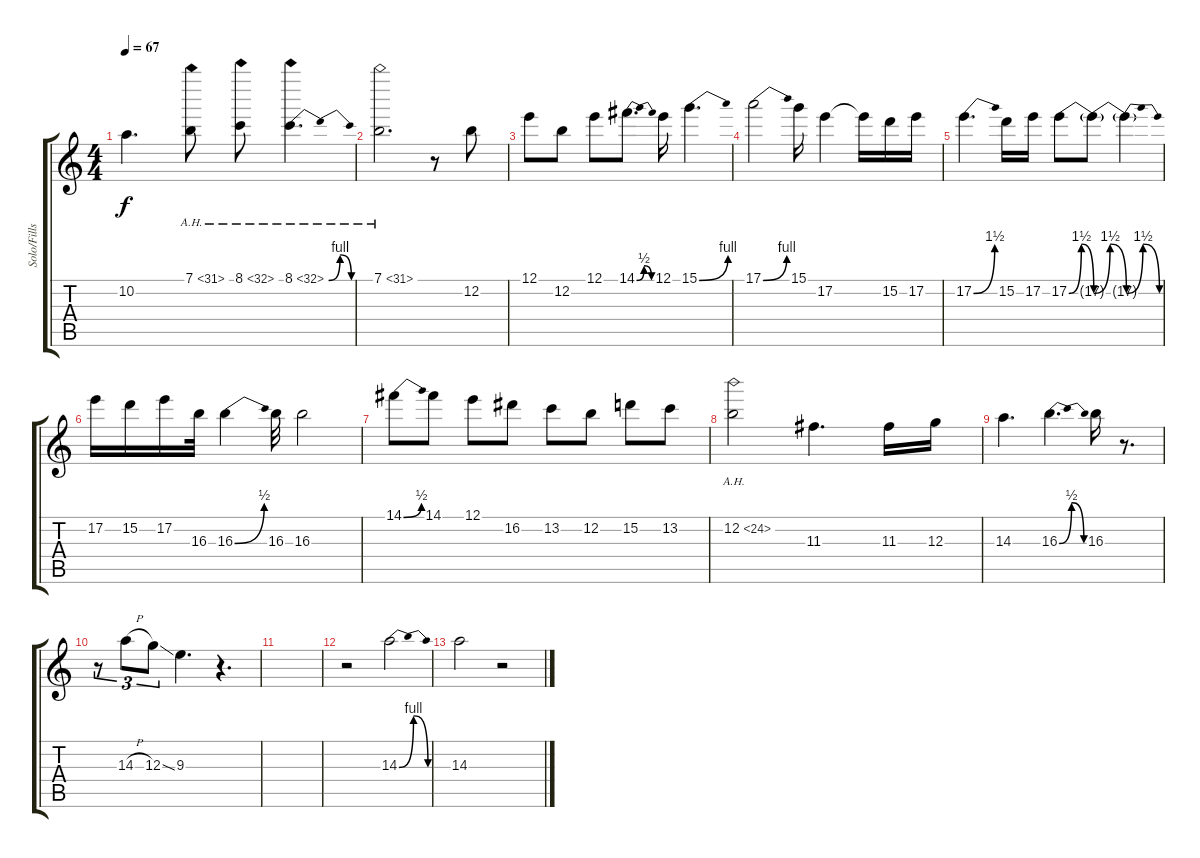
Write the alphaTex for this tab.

\track ("Solo/Fills" "Solo/Fills") {instrument distortionguitar}
\staff {score tabs}
\tuning (E4 B3 G3 D3 A2 E2) {hide}
\ts (4 4)
\tempo 67
\clef g2
\ks c
10.2.4{d dy f} 7.1{ah 24}.8 8.1{ah 24}.8 8.1{be (bendrelease 0 0 15 4 45 4 60 0) ah 24}.4{d} |
7.1{ah 24}.2{d} r.8 12.2.8 |
12.1.8 12.2.8 12.1.8 14.1{be (bendrelease 0 0 15 2 30 2 60 0)}.8{d} 12.1.16 15.1{be (bend 0 0 60 4)}.4{d} |
17.1{be (bend 0 0 60 4)}.2 15.1.16 17.2.4 17.2{t}.16 15.2.16 17.2.16 |
17.2{be (bend 0 0 60 6)}.4{d} 15.2.16 17.2.16 17.2{be (bendrelease 0 0 22 6 45 6 60 0)}.8 17.2{be (bendrelease 0 0 22 6 45 6 60 0) t}.8 17.2{be (bendrelease 0 0 9 6 20 6 60 0) t}.4 |
17.2.16 15.2.16 17.2.16 16.3.32 16.3{be (bend 0 0 60 2)}.4 16.3.32 16.3.2 |
14.1{be (bend 0 0 60 2)}.8 14.1.8 12.1.8 16.2.8 13.2.8 12.2.8 15.2.8 13.2.8 |
12.2{ah 12}.2 11.3.4{d} 11.3.16 12.3.16 |
14.3.4{d} 16.3{be (bendrelease 0 0 23 2 45 2 60 0)}.4{d} 16.3.16 r.8{d} |
r.8{tu (3 2)} 14.3{h}.8{tu (3 2)} 12.3{ss}.8{tu (3 2)} 9.3.4{d} r.4{d} |
|
r.2 14.3{be (bendrelease 0 0 38 4 52 4 60 0)}.2 |
14.3.2 r.2
